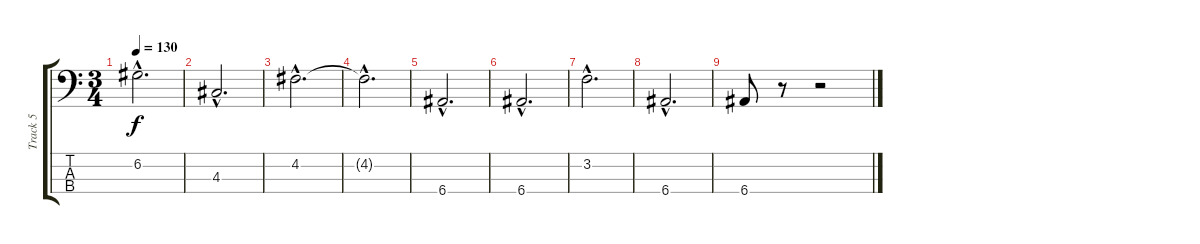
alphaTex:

\track ("Track 5" "Track 5") {instrument fretlessbass}
\staff {score tabs}
\tuning (G2 D2 A1 E1) {hide}
\ts (3 4)
\tempo 130
\clef f4
\ks c
6.2{hac}.2{d dy f} |
4.3{hac}.2{d} |
4.2{hac}.2{d} |
4.2{hac t}.2{d} |
6.4{hac}.2{d} |
6.4{hac}.2{d} |
3.2{hac}.2{d} |
6.4{hac}.2{d} |
6.4.8 r.8 r.2
